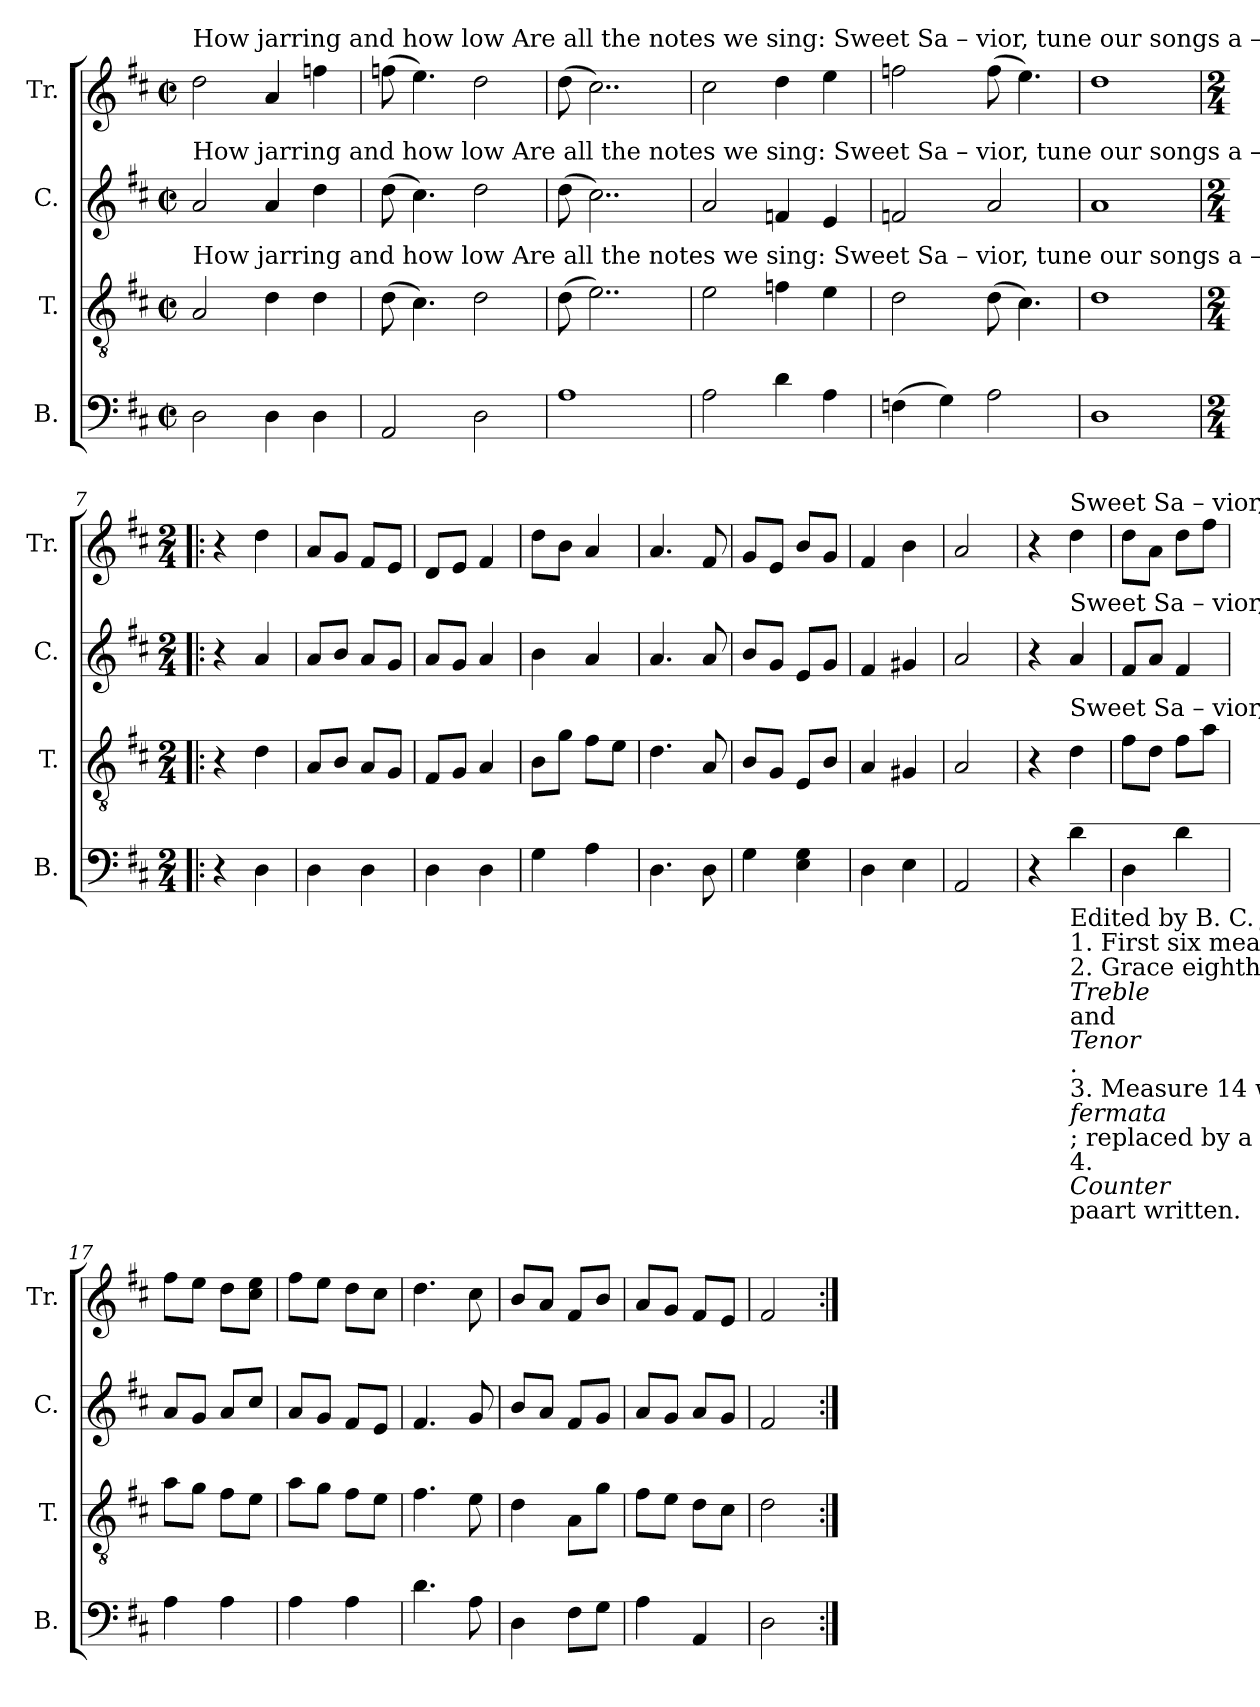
**kern	**kern	**kern	**kern
*part4	*part3	*part2	*part1
*staff4	*staff3	*staff2	*staff1
*I"B.	*I"T.	*I"C.	*I"Tr.
*I'B.	*I'T.	*I'C.	*I'Tr.
*clefF4	*clefGv2	*clefG2	*clefG2
*k[f#c#]	*k[f#c#]	*k[f#c#]	*k[f#c#]
*M2/2	*M2/2	*M2/2	*M2/2
*met(c|)	*met(c|)	*met(c|)	*met(c|)
*MM100	*MM100	*MM100	*MM100
=1	=1	=1	=1
!	!	!	!LO:TX:a:t=How jarring    and     how  low        Are  all  the    notes   we         sing&colon;             Sweet Sa  –  vior,      tune   our   songs  a    –   new,  And   they    shall  please  the  King.
!	!	!LO:TX:a:t=How jarring    and     how  low        Are  all  the    notes   we         sing&colon;             Sweet Sa  –  vior,      tune   our   songs  a    –   new,  And   they    shall  please  the  King.	!
!	!LO:TX:a:t=How jarring    and     how  low        Are  all  the    notes   we         sing&colon;             Sweet Sa  –  vior,      tune   our   songs  a    –   new,  And   they    shall  please  the  King.	!	!
2D!\	2A!/	2a!/	2dd!\
4D!\	4d!\	4a!/	4a!/
4D!\	4d!\	4dd!\	4ffn!\
=2	=2	=2	=2
2AA!/	(8d!\	(8dd!\	(8ffn!\
.	4.c#!\)	4.cc#!\)	4.ee!\)
2D!\	2d!\	2dd!\	2dd!\
=3	=3	=3	=3
1A!	(8d!\	(8dd!\	(8dd!\
.	2..e!\)	2..cc#!\)	2..cc#!\)
=4	=4	=4	=4
2A!\	2e!\	2a!/	2cc#!\
4d!\	4fn!\	4fn!/	4dd!\
4A!\	4e!\	4e!/	4ee!\
=5	=5	=5	=5
(4Fn!\	2d!\	2fn!/	2ffn!\
4G!\)	.	.	.
2A!\	(8d!\	2a!/	(8ff!\
.	4.c#!\)	.	4.ee!\)
=6	=6	=6	=6
1D!	1d!	1a!	1dd!
=7!|:	=7!|:	=7!|:	=7!|:
*M2/4	*M2/4	*M2/4	*M2/4
4r	4r	4r	4r
4D!\	4d!\	4a!/	4dd!\
=8	=8	=8	=8
4D!\	8A!/L	8a!/L	8a!/L
.	8B!/J	8b!/J	8g!/J
4D!\	8A!/L	8a!/L	8f#!/L
.	8G!/J	8g!/J	8e!/J
=9	=9	=9	=9
4D!\	8F#!/L	8a!/L	8d!/L
.	8G!/J	8g!/J	8e!/J
4D!\	4A!/	4a!/	4f#!/
=10	=10	=10	=10
4G!\	8B!\L	4b!\	8dd!\L
.	8g!\J	.	8b!\J
4A!\	8f#!\L	4a!/	4a!/
.	8e!\J	.	.
=11	=11	=11	=11
4.D!\	4.d!\	4.a!/	4.a!/
8D!\	8A!/	8a!/	8f#!/
=12	=12	=12	=12
4G!\	8B!/L	8b!/L	8g!/L
.	8G!/J	8g!/J	8e!/J
4E!\ 4G!\	8E!/L	8e!/L	8b!/L
.	8B!/J	8g!/J	8g!/J
=13	=13	=13	=13
4D!\	4A!/	4f#!/	4f#!/
4E!\	4G#X!/	4g#X!/	4b!\
=14	=14	=14	=14
2AA!/	2A!/	2a!/	2a!/
=15	=15	=15	=15
4r	4r	4r	4r
!	!	!	!LO:TX:a:t=Sweet  Sa  –  vior,       tune    our        songs    a   –   new,    And   they    shall    please    the      King.
!	!	!LO:TX:a:t=Sweet  Sa  –  vior,       tune    our        songs    a   –   new,    And   they    shall    please    the      King.	!
!	!LO:TX:a:t=Sweet  Sa  –  vior,       tune    our        songs    a   –   new,    And   they    shall    please    the      King.	!	!
!LO:TX:a:t=_______________________________________________	!	!	!
!LO:TX:b:t=Edited by B. C. Johnston, 2018	!	!	!
!LO:TX:b:t=1. First six measures written in D minor, with signature of one flat; accidentals supplied to keep whole piece with signature of two sharps.	!	!	!
!LO:TX:b:t=2. Grace eighth-notes replaced with normal eighth-notes in measures 2, 3, and 5 in	!	!	!
!LO:TX:b:i:t=Treble	!	!	!
!LO:TX:b:t=and	!	!	!
!LO:TX:b:i:t=Tenor	!	!	!
!LO:TX:b:t=.	!	!	!
!LO:TX:b:t=3. Measure 14 was two quarter notes, the first with	!	!	!
!LO:TX:b:i:t=fermata	!	!	!
!LO:TX:b:t=; replaced by a half note, quarter rest, and a quarter note.	!	!	!
!LO:TX:b:t=4.	!	!	!
!LO:TX:b:i:t=Counter	!	!	!
!LO:TX:b:t=paart written.	!	!	!
4d!\	4d!\	4a!/	4dd!\
=16	=16	=16	=16
4D!\	8f#!\L	8f#!/L	8dd!\L
.	8d!\J	8a!/J	8a!\J
4d!\	8f#!\L	4f#!/	8dd!\L
.	8a!\J	.	8ff#!\J
=17	=17	=17	=17
4A!\	8a!\L	8a!/L	8ff#!\L
.	8g!\J	8g!/J	8ee!\J
4A!\	8f#!\L	8a!/L	8dd!\L
.	8e!\J	8cc#!/J	8cc#!\ 8ee!\J
=18	=18	=18	=18
4A!\	8a!\L	8a!/L	8ff#!\L
.	8g!\J	8g!/J	8ee!\J
4A!\	8f#!\L	8f#!/L	8dd!\L
.	8e!\J	8e!/J	8cc#!\J
=19	=19	=19	=19
4.d!\	4.f#!\	4.f#!/	4.dd!\
8A!\	8e!\	8g!/	8cc#!\
=20	=20	=20	=20
4D!\	4d!\	8b!/L	8b!/L
.	.	8a!/J	8a!/J
8F#!\L	8A!\L	8f#!/L	8f#!/L
8G!\J	8g!\J	8g!/J	8b!/J
=21	=21	=21	=21
4A!\	8f#!\L	8a!/L	8a!/L
.	8e!\J	8g!/J	8g!/J
4AA!/	8d!\L	8a!/L	8f#!/L
.	8c#!\J	8g!/J	8e!/J
=22	=22	=22	=22
2D!\	2d!\	2f#!/	2f#!/
=:|!	=:|!	=:|!	=:|!
*-	*-	*-	*-
